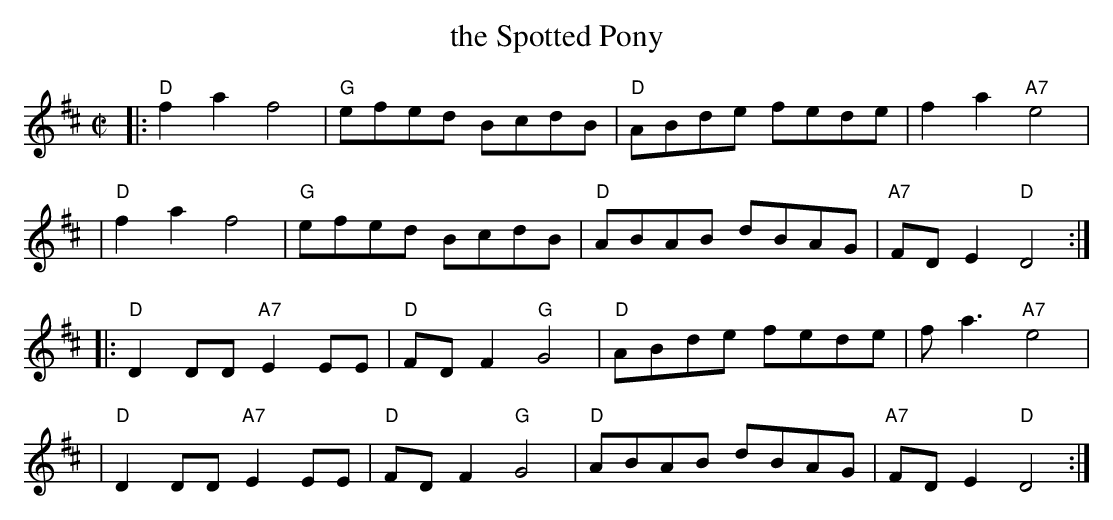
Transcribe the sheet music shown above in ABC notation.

X:1
T:the Spotted Pony
M:C|
L:1/8
K:D
|: "D"f2a2 f4 | "G"efed BcdB | "D"ABde fede | f2a2 "A7"e4 |
|  "D"f2a2 f4 | "G"efed BcdB | "D"ABAB dBAG | "A7"FDE2 "D"D4 :|
|: "D"D2DD "A7"E2EE | "D"FDF2 "G"G4 | "D"ABde fede | fa3 "A7"e4 |
|  "D"D2DD "A7"E2EE | "D"FDF2 "G"G4 | "D"ABAB dBAG | "A7"FDE2 "D"D4 :|
